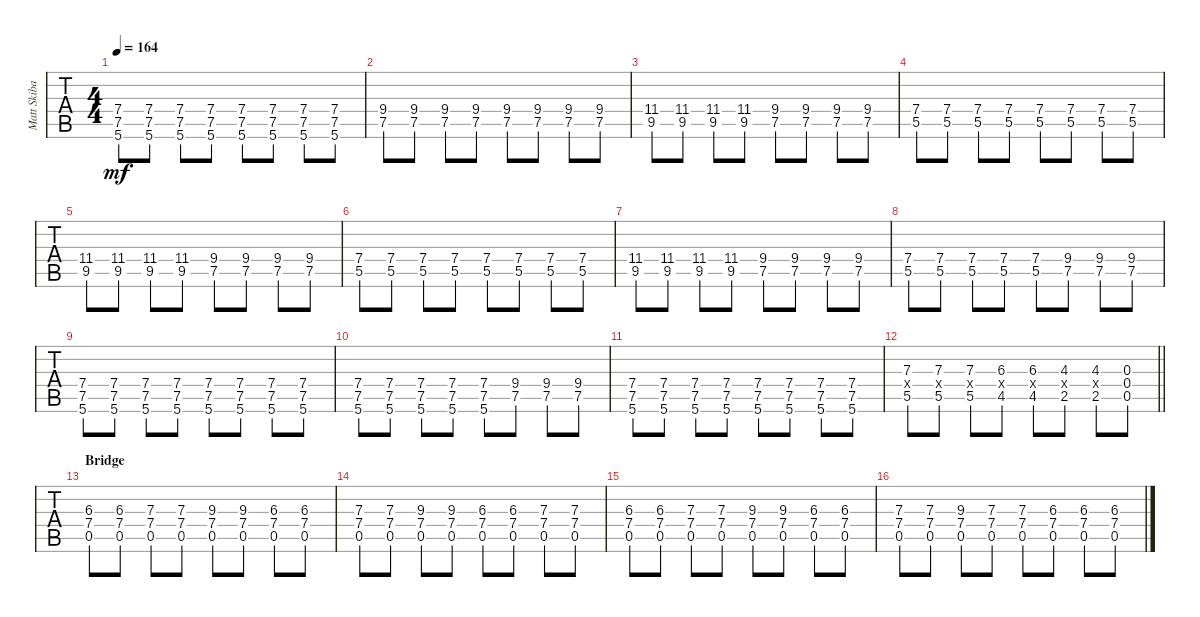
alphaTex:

\track ("Matt Skiba - Guitar One" "Matt Skiba") {instrument distortionguitar}
\staff {tabs}
\tuning (E4 B3 G3 D3 A2 E2) {hide}
\ts (4 4)
\tempo 164
\clef g2
\ks c
(7.4 7.5 5.6).8{dy mf} (7.4 7.5 5.6).8 (7.4 7.5 5.6).8 (7.4 7.5 5.6).8 (7.4 7.5 5.6).8 (7.4 7.5 5.6).8 (7.4 7.5 5.6).8 (7.4 7.5 5.6).8 |
(9.4 7.5).8 (9.4 7.5).8 (9.4 7.5).8 (9.4 7.5).8 (9.4 7.5).8 (9.4 7.5).8 (9.4 7.5).8 (9.4 7.5).8 |
(11.4 9.5).8 (11.4 9.5).8 (11.4 9.5).8 (11.4 9.5).8 (9.4 7.5).8 (9.4 7.5).8 (9.4 7.5).8 (9.4 7.5).8 |
(7.4 5.5).8 (7.4 5.5).8 (7.4 5.5).8 (7.4 5.5).8 (7.4 5.5).8 (7.4 5.5).8 (7.4 5.5).8 (7.4 5.5).8 |
(11.4 9.5).8 (11.4 9.5).8 (11.4 9.5).8 (11.4 9.5).8 (9.4 7.5).8 (9.4 7.5).8 (9.4 7.5).8 (9.4 7.5).8 |
(7.4 5.5).8 (7.4 5.5).8 (7.4 5.5).8 (7.4 5.5).8 (7.4 5.5).8 (7.4 5.5).8 (7.4 5.5).8 (7.4 5.5).8 |
(11.4 9.5).8 (11.4 9.5).8 (11.4 9.5).8 (11.4 9.5).8 (9.4 7.5).8 (9.4 7.5).8 (9.4 7.5).8 (9.4 7.5).8 |
(7.4 5.5).8 (7.4 5.5).8 (7.4 5.5).8 (7.4 5.5).8 (7.4 5.5).8 (9.4 7.5).8 (9.4 7.5).8 (9.4 7.5).8 |
(7.4 7.5 5.6).8 (7.4 7.5 5.6).8 (7.4 7.5 5.6).8 (7.4 7.5 5.6).8 (7.4 7.5 5.6).8 (7.4 7.5 5.6).8 (7.4 7.5 5.6).8 (7.4 7.5 5.6).8 |
(7.4 7.5 5.6).8 (7.4 7.5 5.6).8 (7.4 7.5 5.6).8 (7.4 7.5 5.6).8 (7.4 7.5 5.6).8 (9.4 7.5).8 (9.4 7.5).8 (9.4 7.5).8 |
(7.4 7.5 5.6).8 (7.4 7.5 5.6).8 (7.4 7.5 5.6).8 (7.4 7.5 5.6).8 (7.4 7.5 5.6).8 (7.4 7.5 5.6).8 (7.4 7.5 5.6).8 (7.4 7.5 5.6).8 |
\barLineRight lightlight
(7.3 5.4{x} 5.5).8 (7.3 5.4{x} 5.5).8 (7.3 5.4{x} 5.5).8 (6.3 4.4{x} 4.5).8 (6.3 4.4{x} 4.5).8 (4.3 4.4{x} 2.5).8 (4.3 2.4{x} 2.5).8 (0.3 0.4 0.5).8 |
\section ("" "Bridge")
(6.3 7.4 0.5).8 (6.3 7.4 0.5).8 (7.3 7.4 0.5).8 (7.3 7.4 0.5).8 (9.3 7.4 0.5).8 (9.3 7.4 0.5).8 (6.3 7.4 0.5).8 (6.3 7.4 0.5).8 |
(7.3 7.4 0.5).8 (7.3 7.4 0.5).8 (9.3 7.4 0.5).8 (9.3 7.4 0.5).8 (6.3 7.4 0.5).8 (6.3 7.4 0.5).8 (7.3 7.4 0.5).8 (7.3 7.4 0.5).8 |
(6.3 7.4 0.5).8 (6.3 7.4 0.5).8 (7.3 7.4 0.5).8 (7.3 7.4 0.5).8 (9.3 7.4 0.5).8 (9.3 7.4 0.5).8 (6.3 7.4 0.5).8 (6.3 7.4 0.5).8 |
(7.3 7.4 0.5).8 (7.3 7.4 0.5).8 (9.3 7.4 0.5).8 (7.3 7.4 0.5).8 (7.3 7.4 0.5).8 (6.3 7.4 0.5).8 (6.3 7.4 0.5).8 (6.3 7.4 0.5).8
